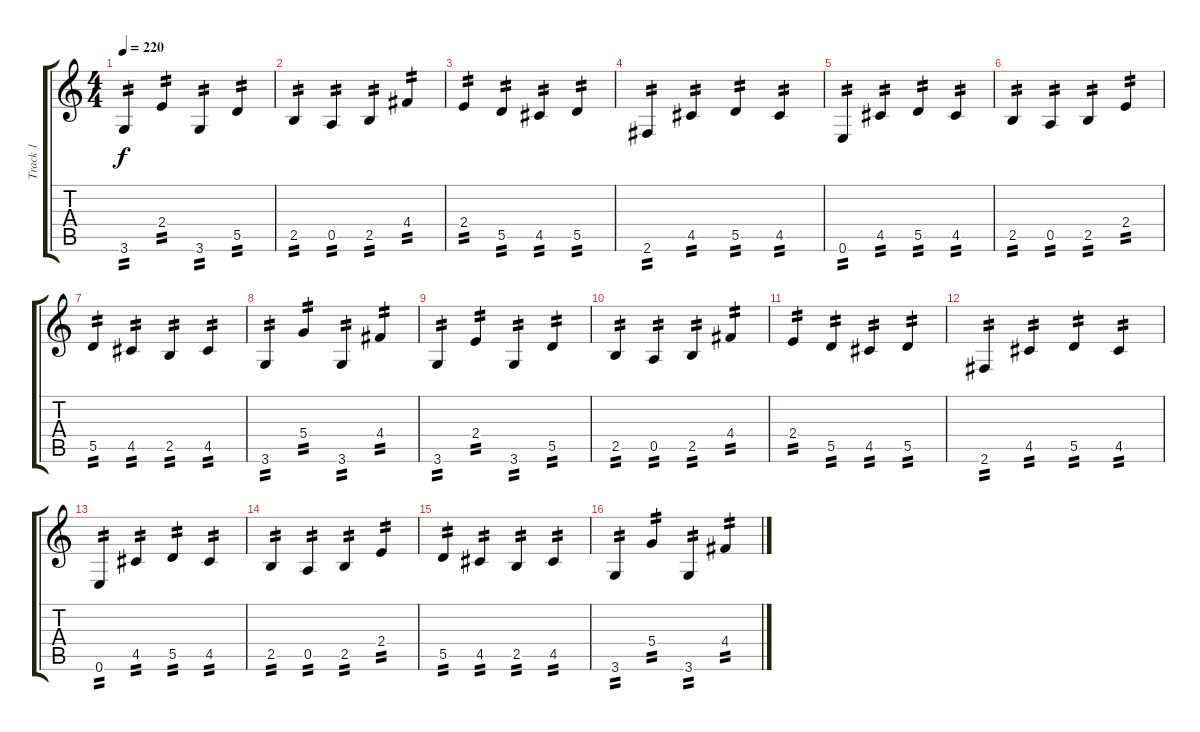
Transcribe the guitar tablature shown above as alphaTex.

\track ("Track 1" "Track 1") {instrument distortionguitar}
\staff {score tabs}
\tuning (E4 B3 G3 D3 A2 E2) {hide}
\ts (4 4)
\tempo 220
\clef g2
\ks c
3.6.4{tp 2 dy f} 2.4.4{tp 2} 3.6.4{tp 2} 5.5.4{tp 2} |
2.5.4{tp 2} 0.5.4{tp 2} 2.5.4{tp 2} 4.4.4{tp 2} |
2.4.4{tp 2} 5.5.4{tp 2} 4.5.4{tp 2} 5.5.4{tp 2} |
2.6.4{tp 2} 4.5.4{tp 2} 5.5.4{tp 2} 4.5.4{tp 2} |
0.6.4{tp 2} 4.5.4{tp 2} 5.5.4{tp 2} 4.5.4{tp 2} |
2.5.4{tp 2} 0.5.4{tp 2} 2.5.4{tp 2} 2.4.4{tp 2} |
5.5.4{tp 2} 4.5.4{tp 2} 2.5.4{tp 2} 4.5.4{tp 2} |
3.6.4{tp 2} 5.4.4{tp 2} 3.6.4{tp 2} 4.4.4{tp 2} |
3.6.4{tp 2} 2.4.4{tp 2} 3.6.4{tp 2} 5.5.4{tp 2} |
2.5.4{tp 2} 0.5.4{tp 2} 2.5.4{tp 2} 4.4.4{tp 2} |
2.4.4{tp 2} 5.5.4{tp 2} 4.5.4{tp 2} 5.5.4{tp 2} |
2.6.4{tp 2} 4.5.4{tp 2} 5.5.4{tp 2} 4.5.4{tp 2} |
0.6.4{tp 2} 4.5.4{tp 2} 5.5.4{tp 2} 4.5.4{tp 2} |
2.5.4{tp 2} 0.5.4{tp 2} 2.5.4{tp 2} 2.4.4{tp 2} |
5.5.4{tp 2} 4.5.4{tp 2} 2.5.4{tp 2} 4.5.4{tp 2} |
3.6.4{tp 2} 5.4.4{tp 2} 3.6.4{tp 2} 4.4.4{tp 2}
